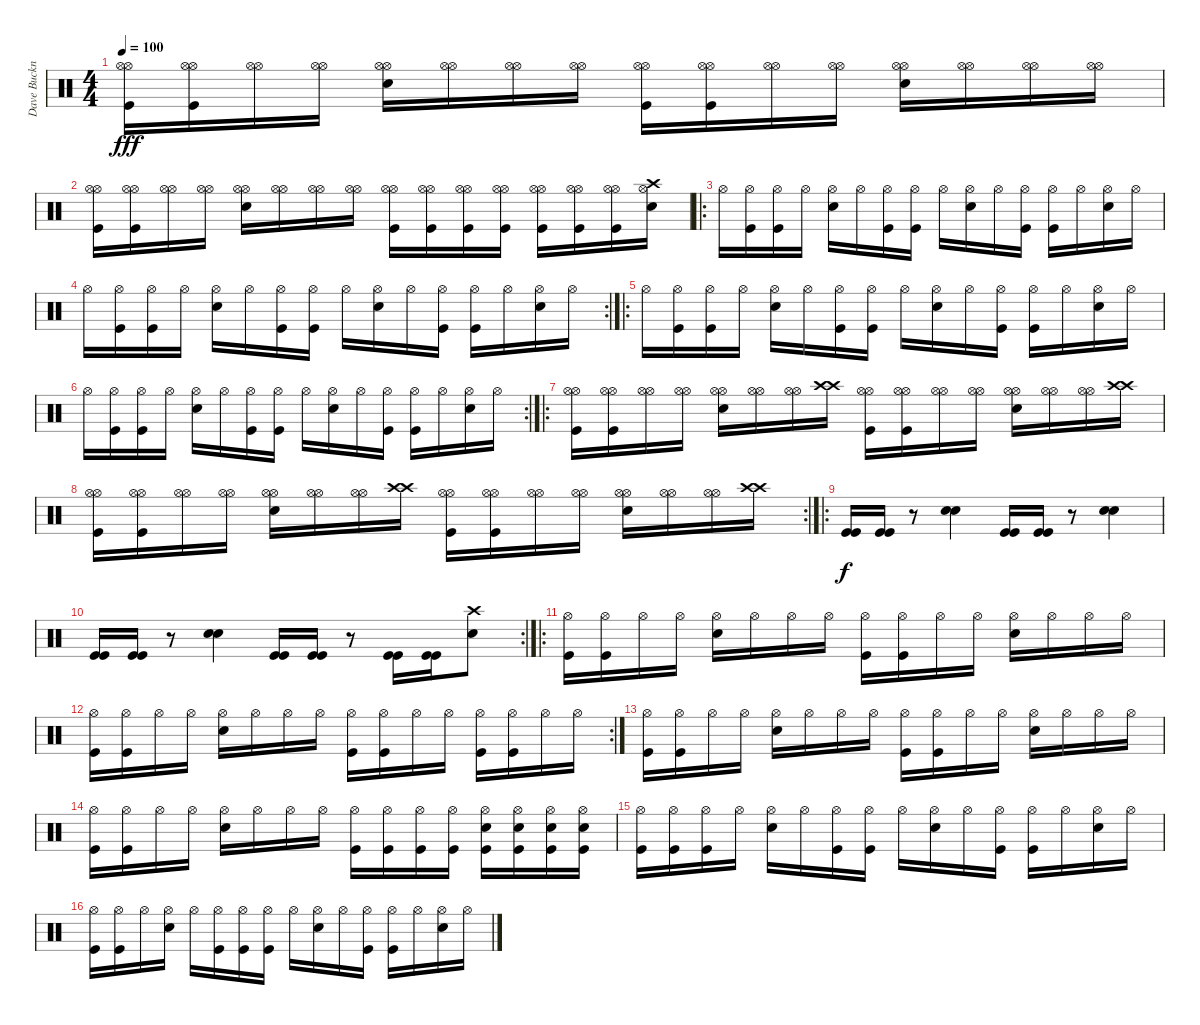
\track ("Dave Buckner" "Dave Buckn") {instrument percussion}
\staff {score}
\articulation defaults
\ts (4 4)
\tempo 100
\clef neutral
\ks c
("Hi-Hat (open)" "Hi-Hat (open)" "Kick (hit)").16{dy fff} ("Hi-Hat (open)" "Hi-Hat (open)" "Kick (hit)").16 ("Hi-Hat (open)" "Hi-Hat (open)").16 ("Hi-Hat (open)" "Hi-Hat (open)").16 ("Hi-Hat (open)" "Hi-Hat (open)" "Snare (hit) 2").16 ("Hi-Hat (open)" "Hi-Hat (open)").16 ("Hi-Hat (open)" "Hi-Hat (open)").16 ("Hi-Hat (open)" "Hi-Hat (open)").16 ("Hi-Hat (open)" "Hi-Hat (open)" "Kick (hit)").16 ("Hi-Hat (open)" "Hi-Hat (open)" "Kick (hit)").16 ("Hi-Hat (open)" "Hi-Hat (open)").16 ("Hi-Hat (open)" "Hi-Hat (open)").16 ("Hi-Hat (open)" "Hi-Hat (open)" "Snare (hit) 2").16 ("Hi-Hat (open)" "Hi-Hat (open)").16 ("Hi-Hat (open)" "Hi-Hat (open)").16 ("Hi-Hat (open)" "Hi-Hat (open)").16 |
("Hi-Hat (open)" "Hi-Hat (open)" "Kick (hit)").16 ("Hi-Hat (open)" "Hi-Hat (open)" "Kick (hit)").16 ("Hi-Hat (open)" "Hi-Hat (open)").16 ("Hi-Hat (open)" "Hi-Hat (open)").16 ("Hi-Hat (open)" "Hi-Hat (open)" "Snare (hit) 2").16 ("Hi-Hat (open)" "Hi-Hat (open)").16 ("Hi-Hat (open)" "Hi-Hat (open)").16 ("Hi-Hat (open)" "Hi-Hat (open)").16 ("Hi-Hat (open)" "Hi-Hat (open)" "Kick (hit)").16 ("Hi-Hat (open)" "Hi-Hat (open)" "Kick (hit)").16 ("Hi-Hat (open)" "Hi-Hat (open)" "Kick (hit)").16 ("Hi-Hat (open)" "Hi-Hat (open)" "Kick (hit)").16 ("Hi-Hat (open)" "Hi-Hat (open)" "Kick (hit)").16 ("Hi-Hat (open)" "Hi-Hat (open)" "Kick (hit)").16 ("Hi-Hat (open)" "Hi-Hat (open)" "Kick (hit)").16 ("Crash high (hit)" "Hi-Hat (open)" "Snare (hit) 2").16 |
\ro "Hi-Hat (open)".16
("Hi-Hat (open)" "Kick (hit)").16 ("Hi-Hat (open)" "Kick (hit)").16 "Hi-Hat (open)".16 ("Hi-Hat (open)" "Snare (hit) 2").16 "Hi-Hat (open)".16 ("Hi-Hat (open)" "Kick (hit)").16 ("Hi-Hat (open)" "Kick (hit)").16 "Hi-Hat (open)".16 ("Hi-Hat (open)" "Snare (hit) 2").16 "Hi-Hat (open)".16 ("Hi-Hat (open)" "Kick (hit)").16 ("Hi-Hat (open)" "Kick (hit)").16 "Hi-Hat (open)".16 ("Hi-Hat (open)" "Snare (hit) 2").16 "Hi-Hat (open)".16 |
\rc 2 "Hi-Hat (open)".16
("Hi-Hat (open)" "Kick (hit)").16 ("Hi-Hat (open)" "Kick (hit)").16 "Hi-Hat (open)".16 ("Hi-Hat (open)" "Snare (hit) 2").16 "Hi-Hat (open)".16 ("Hi-Hat (open)" "Kick (hit)").16 ("Hi-Hat (open)" "Kick (hit)").16 "Hi-Hat (open)".16 ("Hi-Hat (open)" "Snare (hit) 2").16 "Hi-Hat (open)".16 ("Hi-Hat (open)" "Kick (hit)").16 ("Hi-Hat (open)" "Kick (hit)").16 "Hi-Hat (open)".16 ("Hi-Hat (open)" "Snare (hit) 2").16 "Hi-Hat (open)".16 |
\ro "Hi-Hat (open)".16
("Hi-Hat (open)" "Kick (hit)").16 ("Hi-Hat (open)" "Kick (hit)").16 "Hi-Hat (open)".16 ("Hi-Hat (open)" "Snare (hit) 2").16 "Hi-Hat (open)".16 ("Hi-Hat (open)" "Kick (hit)").16 ("Hi-Hat (open)" "Kick (hit)").16 "Hi-Hat (open)".16 ("Hi-Hat (open)" "Snare (hit) 2").16 "Hi-Hat (open)".16 ("Hi-Hat (open)" "Kick (hit)").16 ("Hi-Hat (open)" "Kick (hit)").16 "Hi-Hat (open)".16 ("Hi-Hat (open)" "Snare (hit) 2").16 "Hi-Hat (open)".16 |
\rc 2 "Hi-Hat (open)".16
("Hi-Hat (open)" "Kick (hit)").16 ("Hi-Hat (open)" "Kick (hit)").16 "Hi-Hat (open)".16 ("Hi-Hat (open)" "Snare (hit) 2").16 "Hi-Hat (open)".16 ("Hi-Hat (open)" "Kick (hit)").16 ("Hi-Hat (open)" "Kick (hit)").16 "Hi-Hat (open)".16 ("Hi-Hat (open)" "Snare (hit) 2").16 "Hi-Hat (open)".16 ("Hi-Hat (open)" "Kick (hit)").16 ("Hi-Hat (open)" "Kick (hit)").16 "Hi-Hat (open)".16 ("Hi-Hat (open)" "Snare (hit) 2").16 "Hi-Hat (open)".16 |
\ro
("Hi-Hat (open)" "Hi-Hat (open)" "Kick (hit)").16 ("Hi-Hat (open)" "Hi-Hat (open)" "Kick (hit)").16 ("Hi-Hat (open)" "Hi-Hat (open)").16 ("Hi-Hat (open)" "Hi-Hat (open)").16 ("Hi-Hat (open)" "Hi-Hat (open)" "Snare (hit) 2").16 ("Hi-Hat (open)" "Hi-Hat (open)").16 ("Hi-Hat (open)" "Hi-Hat (open)").16 ("Crash high (hit)" "Crash high (hit)").16 ("Hi-Hat (open)" "Hi-Hat (open)" "Kick (hit)").16 ("Hi-Hat (open)" "Hi-Hat (open)" "Kick (hit)").16 ("Hi-Hat (open)" "Hi-Hat (open)").16 ("Hi-Hat (open)" "Hi-Hat (open)").16 ("Hi-Hat (open)" "Hi-Hat (open)" "Snare (hit) 2").16 ("Hi-Hat (open)" "Hi-Hat (open)").16 ("Hi-Hat (open)" "Hi-Hat (open)").16 ("Crash high (hit)" "Crash high (hit)").16 |
\rc 2
("Hi-Hat (open)" "Hi-Hat (open)" "Kick (hit)").16 ("Hi-Hat (open)" "Hi-Hat (open)" "Kick (hit)").16 ("Hi-Hat (open)" "Hi-Hat (open)").16 ("Hi-Hat (open)" "Hi-Hat (open)").16 ("Hi-Hat (open)" "Hi-Hat (open)" "Snare (hit) 2").16 ("Hi-Hat (open)" "Hi-Hat (open)").16 ("Hi-Hat (open)" "Hi-Hat (open)").16 ("Crash high (hit)" "Crash high (hit)").16 ("Hi-Hat (open)" "Hi-Hat (open)" "Kick (hit)").16 ("Hi-Hat (open)" "Hi-Hat (open)" "Kick (hit)").16 ("Hi-Hat (open)" "Hi-Hat (open)").16 ("Hi-Hat (open)" "Hi-Hat (open)").16 ("Hi-Hat (open)" "Hi-Hat (open)" "Snare (hit) 2").16 ("Hi-Hat (open)" "Hi-Hat (open)").16 ("Hi-Hat (open)" "Hi-Hat (open)").16 ("Crash high (hit)" "Crash high (hit)").16 |
\ro
("Kick (hit)" "Kick (hit)").16{dy f} ("Kick (hit)" "Kick (hit)").16 r.8 ("Snare (hit) 2" "Snare (hit) 2").4 ("Kick (hit)" "Kick (hit)").16 ("Kick (hit)" "Kick (hit)").16 r.8 ("Snare (hit) 2" "Snare (hit) 2").4 |
\rc 2
("Kick (hit)" "Kick (hit)").16 ("Kick (hit)" "Kick (hit)").16 r.8 ("Snare (hit) 2" "Snare (hit) 2").4 ("Kick (hit)" "Kick (hit)").16 ("Kick (hit)" "Kick (hit)").16 r.8 ("Kick (hit)" "Kick (hit)").16 ("Kick (hit)" "Kick (hit)").16 ("Crash high (hit)" "Snare (hit) 2").8 |
\ro
("Hi-Hat (open)" "Kick (hit)").16 ("Hi-Hat (open)" "Kick (hit)").16 "Hi-Hat (open)".16 "Hi-Hat (open)".16 ("Hi-Hat (open)" "Snare (hit) 2").16 "Hi-Hat (open)".16 "Hi-Hat (open)".16 "Hi-Hat (open)".16 ("Hi-Hat (open)" "Kick (hit)").16 ("Hi-Hat (open)" "Kick (hit)").16 "Hi-Hat (open)".16 "Hi-Hat (open)".16 ("Hi-Hat (open)" "Snare (hit) 2").16 "Hi-Hat (open)".16 "Hi-Hat (open)".16 "Hi-Hat (open)".16 |
\rc 2
("Hi-Hat (open)" "Kick (hit)").16 ("Hi-Hat (open)" "Kick (hit)").16 "Hi-Hat (open)".16 "Hi-Hat (open)".16 ("Hi-Hat (open)" "Snare (hit) 2").16 "Hi-Hat (open)".16 "Hi-Hat (open)".16 "Hi-Hat (open)".16 ("Hi-Hat (open)" "Kick (hit)").16 ("Hi-Hat (open)" "Kick (hit)").16 "Hi-Hat (open)".16 "Hi-Hat (open)".16 ("Hi-Hat (open)" "Kick (hit)").16 ("Hi-Hat (open)" "Kick (hit)").16 "Hi-Hat (open)".16 "Hi-Hat (open)".16 |
("Hi-Hat (open)" "Kick (hit)").16 ("Hi-Hat (open)" "Kick (hit)").16 "Hi-Hat (open)".16 "Hi-Hat (open)".16 ("Hi-Hat (open)" "Snare (hit) 2").16 "Hi-Hat (open)".16 "Hi-Hat (open)".16 "Hi-Hat (open)".16 ("Hi-Hat (open)" "Kick (hit)").16 ("Hi-Hat (open)" "Kick (hit)").16 "Hi-Hat (open)".16 "Hi-Hat (open)".16 ("Hi-Hat (open)" "Snare (hit) 2").16 "Hi-Hat (open)".16 "Hi-Hat (open)".16 "Hi-Hat (open)".16 |
("Hi-Hat (open)" "Kick (hit)").16 ("Hi-Hat (open)" "Kick (hit)").16 "Hi-Hat (open)".16 "Hi-Hat (open)".16 ("Hi-Hat (open)" "Snare (hit) 2").16 "Hi-Hat (open)".16 "Hi-Hat (open)".16 "Hi-Hat (open)".16 ("Hi-Hat (open)" "Kick (hit)").16 ("Hi-Hat (open)" "Kick (hit)").16 ("Hi-Hat (open)" "Kick (hit)").16 ("Hi-Hat (open)" "Kick (hit)").16 ("Hi-Hat (open)" "Kick (hit)" "Snare (hit) 2").16 ("Hi-Hat (open)" "Kick (hit)" "Snare (hit) 2").16 ("Hi-Hat (open)" "Kick (hit)" "Snare (hit) 2").16 ("Hi-Hat (open)" "Kick (hit)" "Snare (hit) 2").16 |
("Hi-Hat (open)" "Kick (hit)").16 ("Hi-Hat (open)" "Kick (hit)").16 ("Hi-Hat (open)" "Kick (hit)").16 "Hi-Hat (open)".16 ("Hi-Hat (open)" "Snare (hit) 2").16 "Hi-Hat (open)".16 ("Hi-Hat (open)" "Kick (hit)").16 ("Hi-Hat (open)" "Kick (hit)").16 "Hi-Hat (open)".16 ("Hi-Hat (open)" "Snare (hit) 2").16 "Hi-Hat (open)".16 ("Hi-Hat (open)" "Kick (hit)").16 ("Hi-Hat (open)" "Kick (hit)").16 "Hi-Hat (open)".16 ("Hi-Hat (open)" "Snare (hit) 2").16 "Hi-Hat (open)".16 |
("Hi-Hat (open)" "Kick (hit)").16 ("Hi-Hat (open)" "Kick (hit)").16 "Hi-Hat (open)".16 ("Hi-Hat (open)" "Snare (hit) 2").16 "Hi-Hat (open)".16 ("Hi-Hat (open)" "Kick (hit)").16 ("Hi-Hat (open)" "Kick (hit)").16 ("Hi-Hat (open)" "Kick (hit)").16 "Hi-Hat (open)".16 ("Hi-Hat (open)" "Snare (hit) 2").16 "Hi-Hat (open)".16 ("Hi-Hat (open)" "Kick (hit)").16 ("Hi-Hat (open)" "Kick (hit)").16 "Hi-Hat (open)".16 ("Hi-Hat (open)" "Snare (hit) 2").16 "Hi-Hat (open)".16
